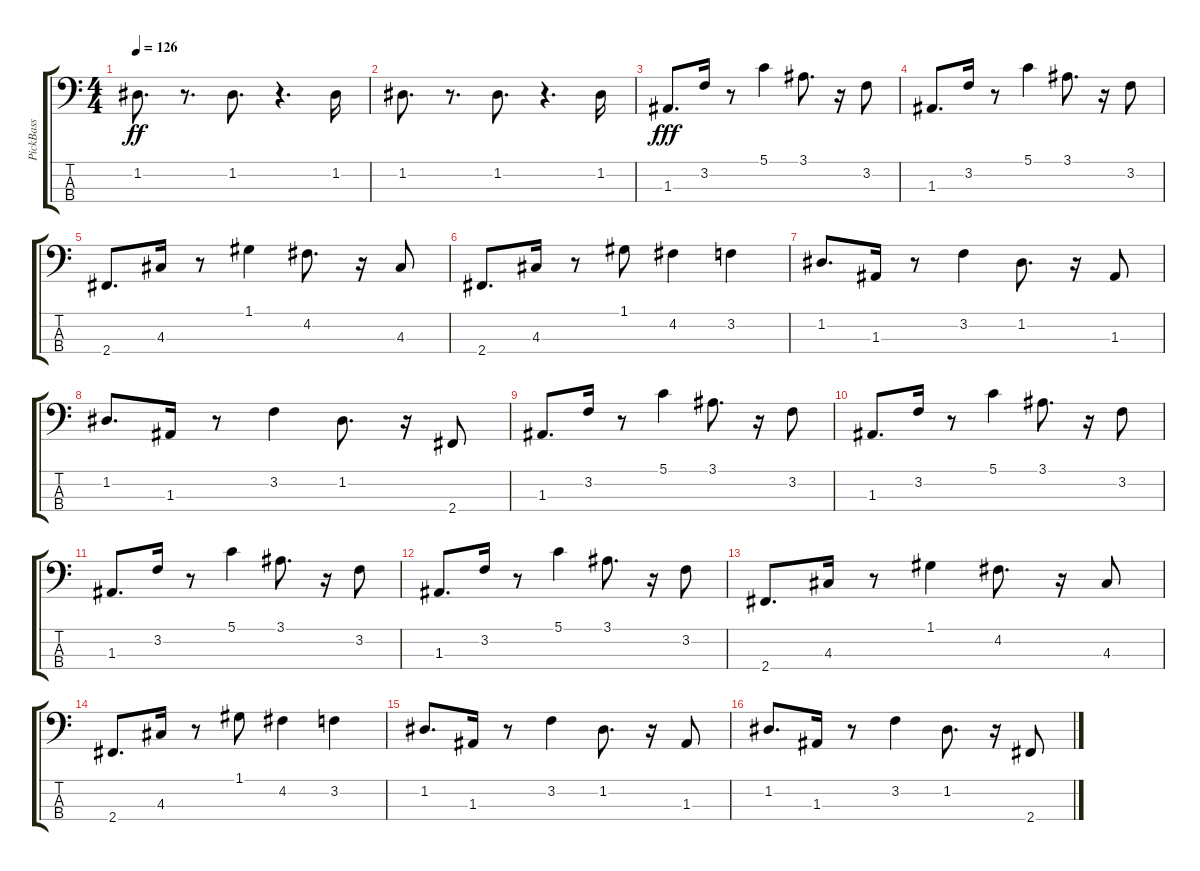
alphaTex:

\track ("PickBass" "PickBass") {instrument electricbasspick}
\staff {score tabs}
\tuning (G2 D2 A1 E1) {hide}
\ts (4 4)
\tempo 126
\clef f4
\ks c
1.2.8{d dy ff} r.8{d} 1.2.8{d} r.4{d} 1.2.16 |
1.2.8{d} r.8{d} 1.2.8{d} r.4{d} 1.2.16 |
1.3.8{d dy fff} 3.2.16 r.8 5.1.4 3.1.8{d} r.16 3.2.8 |
1.3.8{d} 3.2.16 r.8 5.1.4 3.1.8{d} r.16 3.2.8 |
2.4.8{d} 4.3.16 r.8 1.1.4 4.2.8{d} r.16 4.3.8 |
2.4.8{d} 4.3.16 r.8 1.1.8 4.2.4 3.2.4 |
1.2.8{d} 1.3.16 r.8 3.2.4 1.2.8{d} r.16 1.3.8 |
1.2.8{d} 1.3.16 r.8 3.2.4 1.2.8{d} r.16 2.4.8 |
1.3.8{d} 3.2.16 r.8 5.1.4 3.1.8{d} r.16 3.2.8 |
1.3.8{d} 3.2.16 r.8 5.1.4 3.1.8{d} r.16 3.2.8 |
1.3.8{d} 3.2.16 r.8 5.1.4 3.1.8{d} r.16 3.2.8 |
1.3.8{d} 3.2.16 r.8 5.1.4 3.1.8{d} r.16 3.2.8 |
2.4.8{d} 4.3.16 r.8 1.1.4 4.2.8{d} r.16 4.3.8 |
2.4.8{d} 4.3.16 r.8 1.1.8 4.2.4 3.2.4 |
1.2.8{d} 1.3.16 r.8 3.2.4 1.2.8{d} r.16 1.3.8 |
1.2.8{d} 1.3.16 r.8 3.2.4 1.2.8{d} r.16 2.4.8
